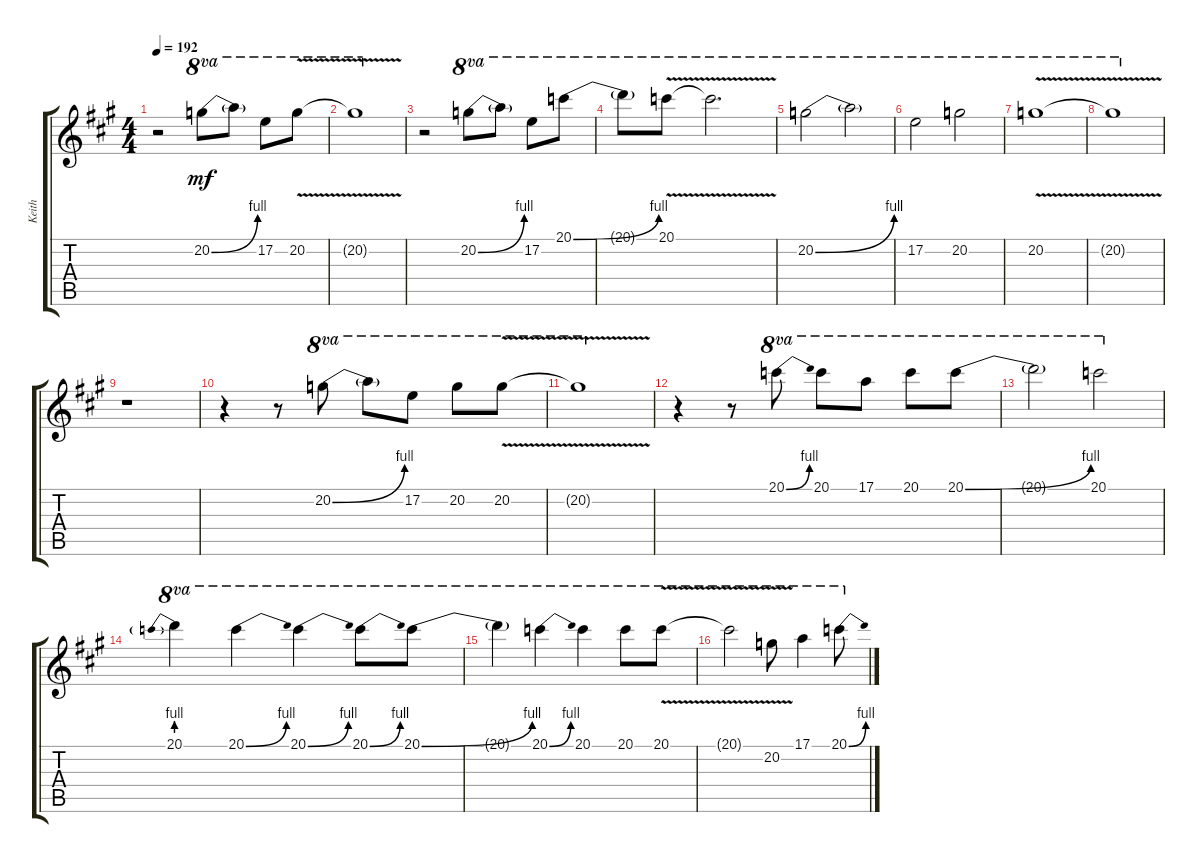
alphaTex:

\track ("Keith" "Keith") {instrument distortionguitar}
\staff {score tabs}
\tuning (E4 B3 G3 D3 A2 E2) {hide}
\ts (4 4)
\tempo 192
\clef g2
\ks a
r.2{dy mf} 20.2{be (bend 0 0 60 4)}.8{ot 8va} 20.2{t}.8{ot 8va} 17.2.8{ot 8va} 20.2{v}.8{ot 8va} |
20.2{v t}.1{ot 8va} |
r.2 20.2{be (bend 0 0 60 4)}.8{ot 8va} 20.2{t}.8{ot 8va} 17.2.8{ot 8va} 20.1{be (bend 0 0 60 4)}.8{ot 8va} |
20.1{t}.8{ot 8va} 20.1{v}.8{ot 8va} 20.1{v t}.2{d ot 8va} |
20.2{be (bend 0 0 60 4)}.2{ot 8va} 20.2{t}.2{ot 8va} |
17.2.2{ot 8va} 20.2.2{ot 8va} |
20.2{v}.1{ot 8va} |
20.2{v t}.1{ot 8va} |
r.1 |
r.4 r.8 20.2{be (bend 0 0 60 4)}.8{ot 8va} 20.2{t}.8{ot 8va} 17.2.8{ot 8va} 20.2.8{ot 8va} 20.2{v}.8{ot 8va} |
20.2{v t}.1{ot 8va} |
r.4 r.8 20.1{be (bend 0 0 60 4)}.8{ot 8va} 20.1.8{ot 8va} 17.1.8{ot 8va} 20.1.8{ot 8va} 20.1{be (bend 0 0 60 4)}.8{ot 8va} |
20.1{t}.2{ot 8va} 20.1.2{ot 8va} |
20.1{be (prebend 0 4 60 4)}.4{ot 8va} 20.1{be (bend 0 0 60 4)}.4{ot 8va} 20.1{be (bend 0 0 60 4)}.4{ot 8va} 20.1{be (bend 0 0 60 4)}.8{ot 8va} 20.1{be (bend 0 0 60 4)}.8{ot 8va} |
20.1{t}.4{ot 8va} 20.1{be (bend 0 0 60 4)}.4{ot 8va} 20.1.4{ot 8va} 20.1.8{ot 8va} 20.1{v}.8{ot 8va} |
20.1{v t}.2{ot 8va} 20.2{v}.8{ot 8va} 17.1.4{ot 8va} 20.1{be (bend 0 0 60 4)}.8{ot 8va}
